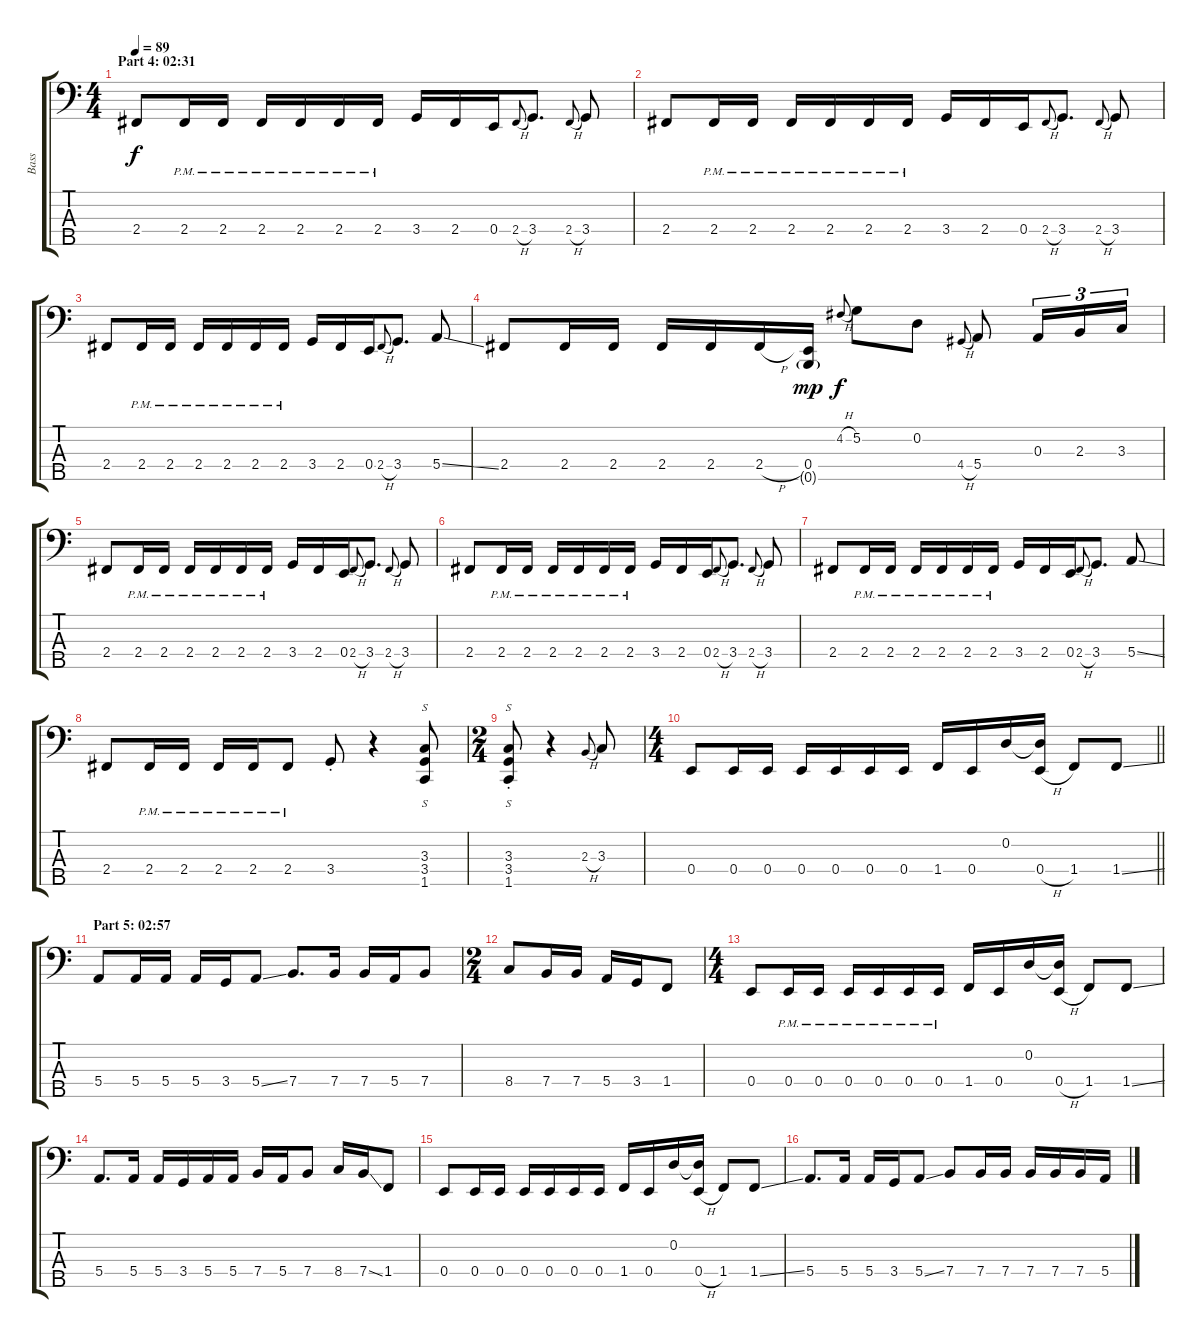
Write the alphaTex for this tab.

\track ("Bass" "Bass") {instrument electricbasspick}
\staff {score tabs}
\tuning (G2 D2 A1 E1 B0) {hide}
\ts (4 4)
\section ("" "Part 4: 02:31")
\tempo 89
\clef f4
\ks c
2.4.8{dy f} 2.4{pm}.16 2.4{pm}.16 2.4{pm}.16 2.4{pm}.16 2.4{pm}.16 2.4{pm}.16 3.4.16 2.4.16 0.4.16 2.4{h}.8{gr onbeat} 3.4.8{d} 2.4{h}.8{gr onbeat} 3.4.8 |
2.4.8 2.4{pm}.16 2.4{pm}.16 2.4{pm}.16 2.4{pm}.16 2.4{pm}.16 2.4{pm}.16 3.4.16 2.4.16 0.4.16 2.4{h}.8{gr onbeat} 3.4.8{d} 2.4{h}.8{gr onbeat} 3.4.8 |
2.4.8 2.4{pm}.16 2.4{pm}.16 2.4{pm}.16 2.4{pm}.16 2.4{pm}.16 2.4{pm}.16 3.4.16 2.4.16 0.4.16 2.4{h}.8{gr onbeat} 3.4.8{d} 5.4{ss}.8 |
2.4.8 2.4.16 2.4.16 2.4.16 2.4.16 2.4{h}.16 (0.4 0.5{g}).16{dy mp} 4.2{h}.8{gr onbeat dy f} 5.2.8 0.2.8 4.4{h}.8{gr onbeat} 5.4.8 0.3.16{tu (3 2)} 2.3.16{tu (3 2)} 3.3.16{tu (3 2)} |
2.4.8 2.4{pm}.16 2.4{pm}.16 2.4{pm}.16 2.4{pm}.16 2.4{pm}.16 2.4{pm}.16 3.4.16 2.4.16 0.4.16 2.4{h}.8{gr onbeat} 3.4.8{d} 2.4{h}.8{gr onbeat} 3.4.8 |
2.4.8 2.4{pm}.16 2.4{pm}.16 2.4{pm}.16 2.4{pm}.16 2.4{pm}.16 2.4{pm}.16 3.4.16 2.4.16 0.4.16 2.4{h}.8{gr onbeat} 3.4.8{d} 2.4{h}.8{gr onbeat} 3.4.8 |
2.4.8 2.4{pm}.16 2.4{pm}.16 2.4{pm}.16 2.4{pm}.16 2.4{pm}.16 2.4{pm}.16 3.4.16 2.4.16 0.4.16 2.4{h}.8{gr onbeat} 3.4.8{d} 5.4{ss}.8 |
2.4.8 2.4{pm}.16 2.4{pm}.16 2.4{pm}.16 2.4{pm}.16 2.4{pm}.8 3.4{st}.8 r.4 (3.3 3.4 1.5).8{s} |
\ts (2 4)
(3.3{st} 3.4{st} 1.5{st}).8{s} r.4 2.3{h}.8{gr onbeat} 3.3.8 |
\ts (4 4)
\barLineRight lightlight
0.4.8 0.4.16 0.4.16 0.4.16 0.4.16 0.4.16 0.4.16 1.4.16 0.4.16 0.2.16 (0.2{t} 0.4{h}).16 1.4.8 1.4{ss}.8 |
\section ("" "Part 5: 02:57")
5.4.8 5.4.16 5.4.16 5.4.16 3.4.16 5.4{ss}.8 7.4.8{d} 7.4.16 7.4.16 5.4.16 7.4.8 |
\ts (2 4)
8.4.8 7.4.16 7.4.16 5.4.16 3.4.16 1.4.8 |
\ts (4 4)
0.4.8 0.4{pm}.16 0.4{pm}.16 0.4{pm}.16 0.4{pm}.16 0.4{pm}.16 0.4{pm}.16 1.4.16 0.4.16 0.2.16 (0.2{t} 0.4{h}).16 1.4.8 1.4{ss}.8 |
5.4.8{d} 5.4.16 5.4.16 3.4.16 5.4.16 5.4.16 7.4.16 5.4.16 7.4.8 8.4.16 7.4{ss}.16 1.4.8 |
0.4.8 0.4.16 0.4.16 0.4.16 0.4.16 0.4.16 0.4.16 1.4.16 0.4.16 0.2.16 (0.2{t} 0.4{h}).16 1.4.8 1.4{ss}.8 |
5.4.8{d} 5.4.16 5.4.16 3.4.16 5.4{ss}.8 7.4.8 7.4.16 7.4.16 7.4.16 7.4.16 7.4.16 5.4{ss}.16
